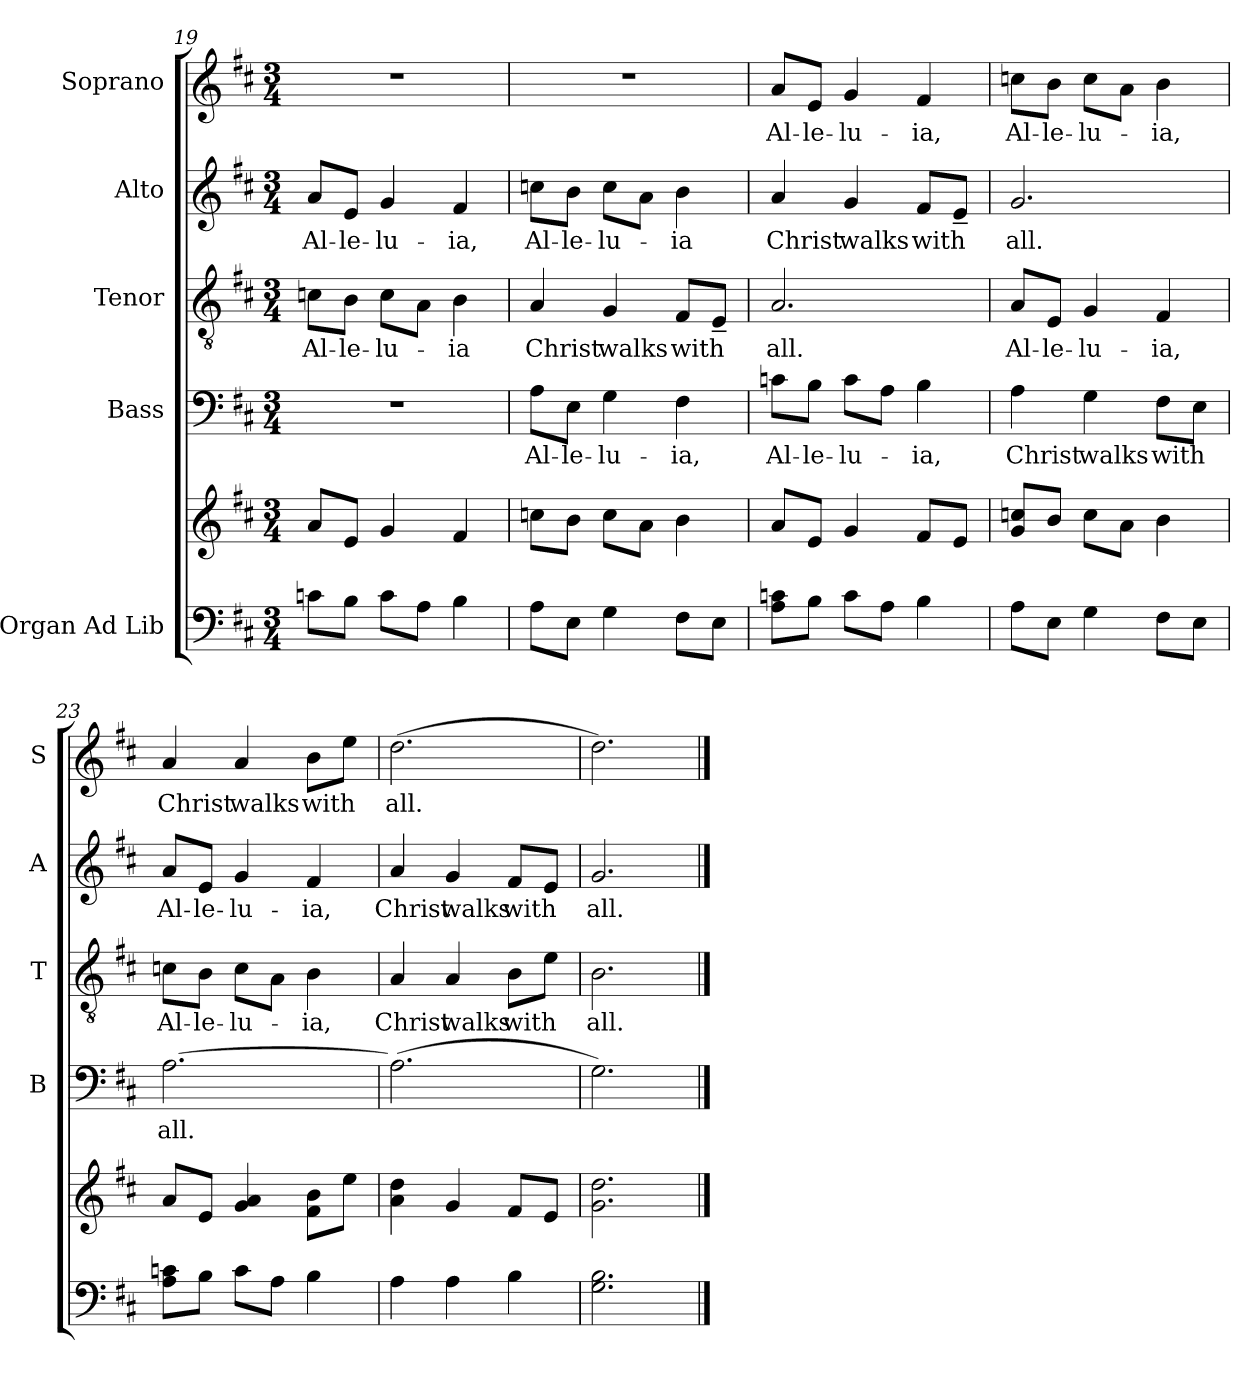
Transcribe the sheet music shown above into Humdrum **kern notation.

**kern	**kern	**kern	**text	**kern	**text	**kern	**text	**kern	**text
*part5	*part5	*part4	*part4	*part3	*part3	*part2	*part2	*part1	*part1
*staff6	*staff5	*staff4	*staff4	*staff3	*staff3	*staff2	*staff2	*staff1	*staff1
*I"Organ Ad Lib	*	*I"Bass	*	*I"Tenor	*	*I"Alto	*	*I"Soprano	*
*	*	*I'B	*	*I'T	*	*I'A	*	*I'S	*
*clefF4	*clefG2	*clefF4	*	*clefGv2	*	*clefG2	*	*clefG2	*
*k[f#c#]	*k[f#c#]	*k[f#c#]	*	*k[f#c#]	*	*k[f#c#]	*	*k[f#c#]	*
*D:	*D:	*D:	*	*D:	*	*D:	*	*D:	*
*M3/4	*M3/4	*M3/4	*	*M3/4	*	*M3/4	*	*M3/4	*
=19	=19	=19	=19	=19	=19	=19	=19	=19	=19
!	!	!LO:N:vis=1	!	!	!LO:LY:b	!	!LO:LY:b	!LO:N:vis=1	!
8cn\L	8a/L	2.r	.	8cn\L	Al-	8a/L	Al-	2.r	.
!	!	!	!	!	!LO:LY:b	!	!LO:LY:b	!	!
8B\J	8e/J	.	.	8B\J	-le-	8e/J	-le-	.	.
!	!	!	!	!	!LO:LY:b	!	!LO:LY:b	!	!
8c\L	4g/	.	.	8c\L	-lu-	4g/	-lu-	.	.
8A\J	.	.	.	8A\J	.	.	.	.	.
!	!	!	!	!	!LO:LY:b	!	!LO:LY:b	!	!
4B\	4f#/	.	.	4B\	-ia	4f#/	-ia,	.	.
=20	=20	=20	=20	=20	=20	=20	=20	=20	=20
!	!	!	!LO:LY:b	!	!LO:LY:b	!	!LO:LY:b	!LO:N:vis=1	!
8A\L	8ccn\L	8A\L	Al-	4A/	Christ	8ccn\L	Al-	2.r	.
!	!	!	!LO:LY:b	!	!	!	!LO:LY:b	!	!
8E\J	8b\J	8E\J	-le-	.	.	8b\J	-le-	.	.
!	!	!	!LO:LY:b	!	!LO:LY:b	!	!LO:LY:b	!	!
4G\	8cc\L	4G\	-lu-	4G/	walks	8cc\L	-lu-	.	.
.	8a\J	.	.	.	.	8a\J	.	.	.
!	!	!	!LO:LY:b	!	!LO:LY:b	!	!LO:LY:b	!	!
8F#\L	4b\	4F#\	-ia,	8F#/L	with	4b\	-ia	.	.
8E\J	.	.	.	8E~</J	.	.	.	.	.
=21	=21	=21	=21	=21	=21	=21	=21	=21	=21
!	!	!	!LO:LY:b	!	!LO:LY:b	!	!LO:LY:b	!	!LO:LY:b
8A\ 8cn\L	8a/L	8cn\L	Al-	2.A/	all.	4a/	Christ	8a/L	Al-
!	!	!	!LO:LY:b	!	!	!	!	!	!LO:LY:b
8B\J	8e/J	8B\J	-le-	.	.	.	.	8e/J	-le-
!	!	!	!LO:LY:b	!	!	!	!LO:LY:b	!	!LO:LY:b
8c\L	4g/	8c\L	-lu-	.	.	4g/	walks	4g/	-lu-
8A\J	.	8A\J	.	.	.	.	.	.	.
!	!	!	!LO:LY:b	!	!	!	!LO:LY:b	!	!LO:LY:b
4B\	8f#/L	4B\	-ia,	.	.	8f#/L	with	4f#/	-ia,
.	8e/J	.	.	.	.	8e~</J	.	.	.
!!LO:PB:g=z
=22	=22	=22	=22	=22	=22	=22	=22	=22	=22
!	!	!	!LO:LY:b	!	!LO:LY:b	!	!LO:LY:b	!	!LO:LY:b
8A\L	8g/ 8ccn/L	4A\	Christ	8A/L	Al-	2.g/	all.	8ccn\L	Al-
!	!	!	!	!	!LO:LY:b	!	!	!	!LO:LY:b
8E\J	8b/J	.	.	8E/J	-le-	.	.	8b\J	-le-
!	!	!	!LO:LY:b	!	!LO:LY:b	!	!	!	!LO:LY:b
4G\	8cc\L	4G\	walks	4G/	-lu-	.	.	8cc\L	-lu-
.	8a\J	.	.	.	.	.	.	8a\J	.
!	!	!	!LO:LY:b	!	!LO:LY:b	!	!	!	!LO:LY:b
8F#\L	4b\	8F#\L	with	4F#/	-ia,	.	.	4b\	-ia,
8E\J	.	8E\J	.	.	.	.	.	.	.
=23	=23	=23	=23	=23	=23	=23	=23	=23	=23
!	!	!	!LO:LY:b	!	!LO:LY:b	!	!LO:LY:b	!	!LO:LY:b
8A\ 8cn\L	8a/L	[>2.A\	all.	8cn\L	Al-	8a/L	Al-	4a/	Christ
!	!	!	!	!	!LO:LY:b	!	!LO:LY:b	!	!
8B\J	8e/J	.	.	8B\J	-le-	8e/J	-le-	.	.
!	!	!	!	!	!LO:LY:b	!	!LO:LY:b	!	!LO:LY:b
8c\L	4g/ 4a/	.	.	8c\L	-lu-	4g/	-lu-	4a/	walks
8A\J	.	.	.	8A\J	.	.	.	.	.
!	!	!	!	!	!LO:LY:b	!	!LO:LY:b	!	!LO:LY:b
4B\	8f#\ 8b\L	.	.	4B\	-ia,	4f#/	-ia,	8b\L	with
.	8ee\J	.	.	.	.	.	.	8ee\J	.
=24	=24	=24	=24	=24	=24	=24	=24	=24	=24
!	!	!	!	!	!LO:LY:b	!	!LO:LY:b	!	!LO:LY:b
4A\	4a\ 4dd\	(>2.A\]	.	4A/	Christ	4a/	Christ	(>2.dd\	all.
!	!	!	!	!	!LO:LY:b	!	!LO:LY:b	!	!
4A\	4g/	.	.	4A/	walks	4g/	walks	.	.
!	!	!	!	!	!LO:LY:b	!	!LO:LY:b	!	!
4B\	8f#/L	.	.	8B\L	with	8f#/L	with	.	.
.	8e/J	.	.	8e\J	.	8e/J	.	.	.
=25	=25	=25	=25	=25	=25	=25	=25	=25	=25
!	!	!	!	!	!LO:LY:b	!	!LO:LY:b	!	!
2.G\ 2.B\	2.g\ 2.dd\	2.G\)	.	2.B\	all.	2.g/	all.	2.dd\)	.
==	==	==	==	==	==	==	==	==	==
*-	*-	*-	*-	*-	*-	*-	*-	*-	*-
